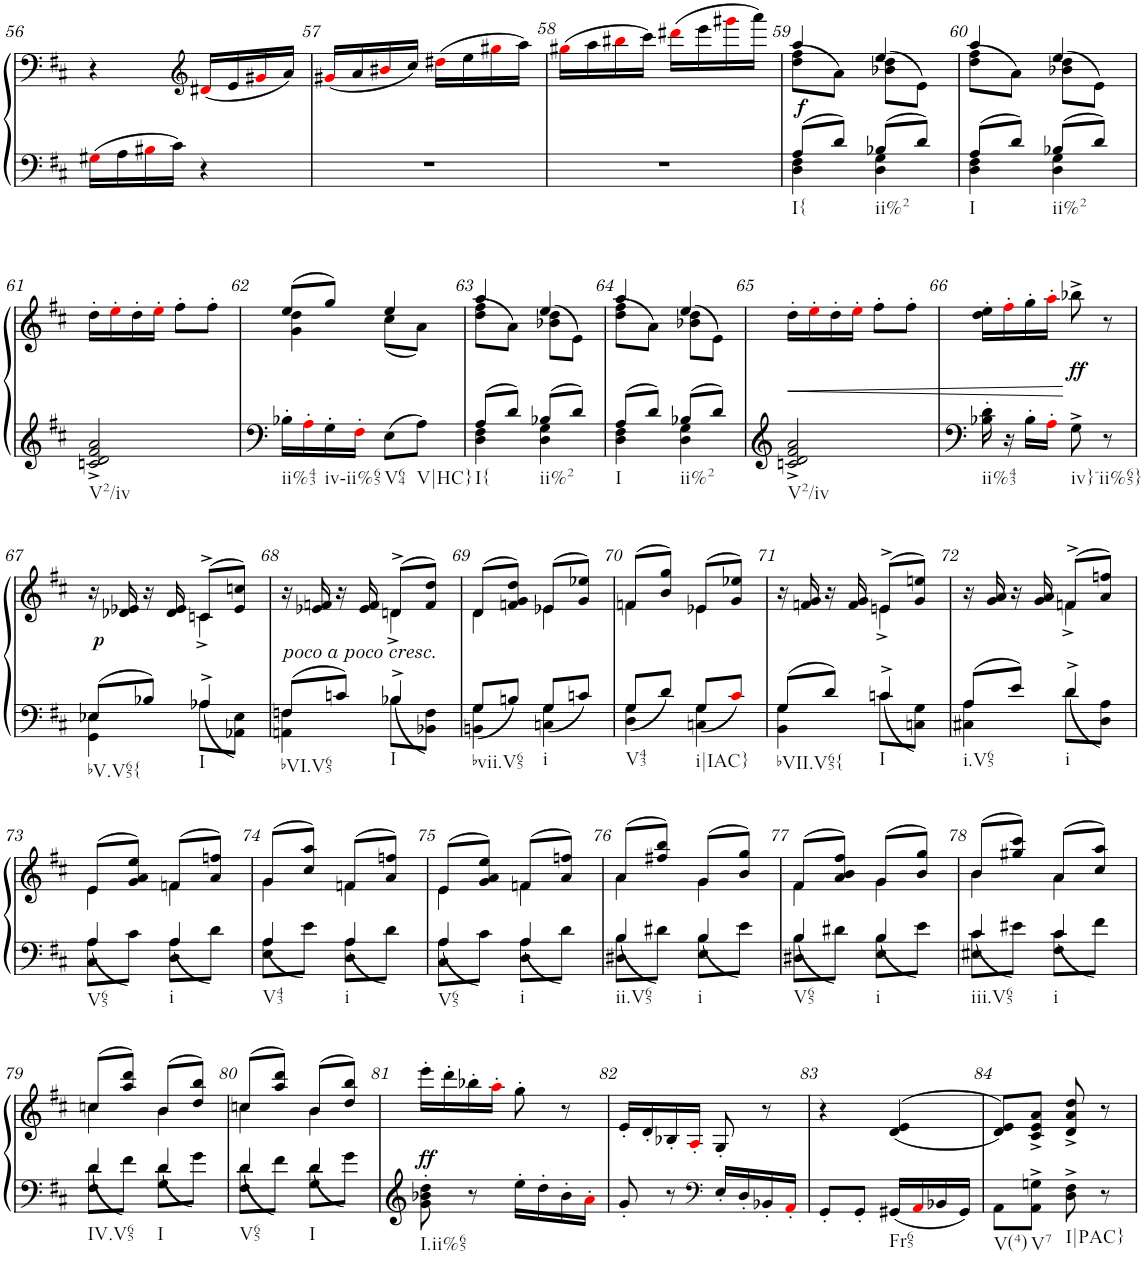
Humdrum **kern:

**kern	**kern	**dynam
*part1	*part1	*part1
*staff2	*staff1	*staff1/2
*I"Piano	*	*
*I'Pno.	*	*
!!LO:PB:g=z
*clefF4	*clefG2	*
*k[f#c#]	*k[f#c#]	*
*M2/4	*M2/4	*
=56	=56	=56
16G#Xi\LL	4r	.
16A\	.	.
16B#Xi\	.	.
16c#\JJ	.	.
*	*clefG2	*
4r	(16d#Xi/LL	.
.	16e/	.
.	16g#Xi/	.
.	16a/JJ)	.
=57	=57	=57
2r	(16g#Xi/LL	.
.	16a/	.
.	16b#Xi/	.
.	16cc#/JJ)	.
.	(16dd#Xi\LL	.
.	16ee\	.
.	16gg#Xi\	.
.	16aa\JJ)	.
=58	=58	=58
2r	(16gg#Xi\LL	.
.	16aa\	.
.	16bb#Xi\	.
.	16ccc#\JJ)	.
.	(16ddd#Xi\LL	.
.	16eee\	.
.	16ggg#Xi\	.
.	16aaa\JJ)	.
=59	=59	=59
*^	*^	*
!LO:TX:b:t=I{	!	!	!	!
!	!	!	!	!LO:DY:a=2
8A/L	4D\ 4F#\	4aa/	(>8dd\ 8ff#\L	f
8d/J	.	.	8a\J)	.
!LO:TX:b:t=ii%2	!	!	!	!
8B-X/L	4D\ 4G\	4ee/	(>8b-X\ 8dd\L	.
8d/J	.	.	8e\J)	.
=60	=60	=60	=60	=60
!LO:TX:b:t=I	!	!	!	!
8A/L	4D\ 4F#\	4aa/	(>8dd\ 8ff#\L	.
8d/J	.	.	8a\J)	.
!LO:TX:b:t=ii%2	!	!	!	!
8B-X/L	4D\ 4G\	4ee/	(>8b-X\ 8dd\L	.
8d/J	.	.	8e\J)	.
*v	*v	*	*	*
!!LO:LB:g=z
=61	=61	=61	=61
!LO:TX:b:t=V2/iv	!	!	!
*	*v	*v	*
2cn/^ 2d/^ 2f#/^ 2a/^	16dd'\LL	.
.	16ee'i\	.
.	16dd'\	.
.	16ee'i\JJ	.
.	8ff#'\L	.
.	8ff#'\J	.
=62	=62	=62
*	*^	*
!LO:TX:b:t=ii%43	!	!	!
16B-X'\LL	(8ee/L	4g\ 4dd\	.
16A'i\	.	.	.
!LO:TX:b:t=iv-ii%65	!	!	!
16G'\	8gg/J)	.	.
16F#'i\JJ	.	.	.
!LO:TX:b:t=V64	!	!	!
8E\L	4ee/	(8cc#\L	.
!LO:TX:b:t=V|HC}	!	!	!
8A\J	.	8a\J)	.
=63	=63	=63	=63
*^	*	*	*
!LO:TX:b:t=I{	!	!	!	!
8A/L	4D\ 4F#\	4aa/	(>8dd\ 8ff#\L	.
8d/J	.	.	8a\J)	.
!LO:TX:b:t=ii%2	!	!	!	!
8B-X/L	4D\ 4G\	4ee/	(>8b-X\ 8dd\L	.
8d/J	.	.	8e\J)	.
=64	=64	=64	=64	=64
!LO:TX:b:t=I	!	!	!	!
8A/L	4D\ 4F#\	4aa/	(>8dd\ 8ff#\L	.
8d/J	.	.	8a\J)	.
!LO:TX:b:t=ii%2	!	!	!	!
8B-X/L	4D\ 4G\	4ee/	(>8b-X\ 8dd\L	.
8d/J	.	.	8e\J)	.
*v	*v	*	*	*
=65	=65	=65	=65
!LO:TX:b:t=V2/iv	!	!	!
*	*v	*v	*
2cn/^ 2d/^ 2f#/^ 2a/^	16dd'\LL	.
.	16ee'i\	.
.	16dd'\	.
.	16ee'i\JJ	.
.	8ff#'\L	.
.	8ff#'\J	.
=66	=66	=66
!LO:TX:b:t=ii%43	!	!
16B-X\' 16d\'	16dd\' 16ee\'LL	.
16r	16ff#'i\	.
16B-'\LL	16gg'\	.
16A'i\JJ	16aa'i\JJ	.
!LO:TX:b:t=iv}-ii%65}	!	!
!	!	!LO:DY:b
8G^\	8bb-X^\	ff
8r	8r	.
!!LO:LB:g=z
=67	=67	=67
*^	*^	*
!LO:TX:b:t=bV.V65{	!	!	!	!
!	!	!	!	!LO:DY:b
8E-X/L	4GG\ 4E-\	16r	4ryy	p
.	.	16d-X/ 16e-X/	.	.
8B-X/J	.	16r	.	.
.	.	16d-/ 16e-/	.	.
!LO:TX:b:t=I	!	!	!	!
4A-X^/	8A-\L	(8cn^/L	4c^\	.
.	8AA-X\ 8E-\J	8e-/ 8ccn/J)	.	.
=68	=68	=68	=68	=68
!LO:TX:a:i:t=poco a poco cresc.	!	!	!	!
!LO:TX:b:t=bVI.V65	!	!	!	!
8Fn/L	4AAn\ 4F\	16r	4ryy	.
.	.	16e-X/ 16fn/	.	.
8cn/J	.	16r	.	.
.	.	16e-/ 16f/	.	.
!LO:TX:b:t=I	!	!	!	!
4B-X^/	8B-\L	(8dn^/L	4dn^\	.
.	8BB-X\ 8F\J	8f/ 8dd/J)	.	.
=69	=69	=69	=69	=69
!LO:TX:b:t=bvii.V65	!	!	!	!
8G/L	(4BBn\ 4G\	(8d/L	4d\	.
8Bn/J	.	8fn/ 8g/ 8dd/J)	.	.
!LO:TX:b:t=i	!	!	!	!
8G/L	4Cn\ 4G\	(8e-X/L	4e-\	.
8cn/J	.	8g/ 8ee-X/J)	.	.
=70	=70	=70	=70	=70
!LO:TX:b:t=V43	!	!	!	!
8G/L	(4D\ 4G\	8fn/L	4f\	.
8d/J	.	8b/ 8gg/J)	.	.
!LO:TX:b:t=i|IAC}	!	!	!	!
8G/L	4Cn\ 4G\	(8e-X/L	4e-\	.
8c#i/J	.	8g/ 8ee-X/J)	.	.
=71	=71	=71	=71	=71
!LO:TX:b:t=bVII.V65{	!	!	!	!
8G/L	4BB\ 4G\	16r	4ryy	.
.	.	16fn/ 16g/	.	.
8d/J	.	16r	.	.
.	.	16f/ 16g/	.	.
!LO:TX:b:t=I	!	!	!	!
4cn^/	8c\L	8e^/L	4en^\	.
.	8Cn\ 8G\J	8g/ 8een/J)	.	.
=72	=72	=72	=72	=72
!LO:TX:b:t=i.V65	!	!	!	!
8A/L	4C#X\ 4A\	16r	4ryy	.
.	.	16g/ 16a/	.	.
8e/J	.	16r	.	.
.	.	16g/ 16a/	.	.
!LO:TX:b:t=i	!	!	!	!
4d^/	8d\L	(8fn^/L	4f^\	.
.	8D\ 8A\J	8a/ 8ffn/J)	.	.
!!LO:LB:g=z	!!
=73	=73	=73	=73	=73
!LO:TX:b:t=V65	!	!	!	!
4A/	8C#\ 8A\L	(8e/L	4e\	.
.	8c#\J	8g/ 8a/ 8ee/J)	.	.
!LO:TX:b:t=i	!	!	!	!
4A/	8D\ 8A\L	(8fn/L	4f\	.
.	8d\J	8a/ 8ffn/J)	.	.
=74	=74	=74	=74	=74
!LO:TX:b:t=V43	!	!	!	!
4A/	8E\ 8A\L	(8g/L	4g\	.
.	8e\J	8cc#/ 8aa/J)	.	.
!LO:TX:b:t=i	!	!	!	!
4A/	8D\ 8A\L	(8fn/L	4f\	.
.	8d\J	8a/ 8ffn/J)	.	.
=75	=75	=75	=75	=75
!LO:TX:b:t=V65	!	!	!	!
4A/	8C#\ 8A\L	(8e/L	4e\	.
.	8c#\J	8g/ 8a/ 8ee/J)	.	.
!LO:TX:b:t=i	!	!	!	!
4A/	8D\ 8A\L	(8fn/L	4f\	.
.	8d\J	8a/ 8ffn/J)	.	.
=76	=76	=76	=76	=76
!LO:TX:b:t=ii.V65	!	!	!	!
4B/	8D#X\ 8B\L	(8a/L	4a\	.
.	8d#X\J	8ff#X/ 8bb/J)	.	.
!LO:TX:b:t=i	!	!	!	!
4B/	8E\ 8B\L	(8g/L	4g\	.
.	8e\J	8b/ 8gg/J)	.	.
=77	=77	=77	=77	=77
!LO:TX:b:t=V65	!	!	!	!
4B/	8D#X\ 8B\L	(8f#/L	4f#\	.
.	8d#X\J	8a/ 8b/ 8ff#/J)	.	.
!LO:TX:b:t=i	!	!	!	!
4B/	8E\ 8B\L	(8g/L	4g\	.
.	8e\J	8b/ 8gg/J)	.	.
=78	=78	=78	=78	=78
!LO:TX:b:t=iii.V65	!	!	!	!
4c#/	8E#X\ 8c#\L	(8b/L	4b\	.
.	8e#X\J	8gg#X/ 8ccc#/J)	.	.
!LO:TX:b:t=i	!	!	!	!
4c#/	8F#\ 8c#\L	(8a/L	4a\	.
.	8f#\J	8cc#/ 8aa/J)	.	.
!!LO:LB:g=z	!!
=79	=79	=79	=79	=79
!LO:TX:b:t=IV.V65	!	!	!	!
4d/	8F#\ 8d\L	(8ccn/L	4cc\	.
.	8f#\J	8aa/ 8ddd/J)	.	.
!LO:TX:b:t=I	!	!	!	!
4d/	8G\ 8d\L	(8b/L	4b\	.
.	8g\J	8dd/ 8bb/J)	.	.
=80	=80	=80	=80	=80
!LO:TX:b:t=V65	!	!	!	!
4d/	8F#\ 8d\L	(8ccn/L	4cc\	.
.	8f#\J	8aa/ 8ddd/J)	.	.
!LO:TX:b:t=I	!	!	!	!
4d/	8G\ 8d\L	(8b/L	4b\	.
.	8g\J	8dd/ 8bb/J)	.	.
*	*	*v	*v	*
=81	=81	=81	=81
!LO:TX:b:t=I.ii%65	!	!	!
!	!	!	!LO:DY:a=2
*v	*v	*	*
8g\' 8b-X\' 8dd\'	16eee'\LL	ff
.	16ddd'\	.
8r	16bb-X'\	.
.	16aa'i\JJ	.
16ee'\LL	8gg'\	.
16dd'\	.	.
16b-'\	8r	.
16a'i\JJ	.	.
=82	=82	=82
8g'/	16e'/LL	.
.	16d'/	.
8r	16B-X'/	.
.	16A'i/JJ	.
*clefF4	*	*
16E'/LL	8G'/	.
16D'/	.	.
16BB-X'/	8r	.
16AA'i/JJ	.	.
=83	=83	=83
8GG'/L	4r	.
8GG'/J	.	.
!LO:TX:b:t=Fr65	!	!
16GG#X/LL	((>4d/ 4e/	.
16AAi/	.	.
16BB-X/	.	.
16GG#/JJ	.	.
=84	=84	=84
!LO:TX:b:t=V(4)	!	!
8AA\L	8d/ 8e/L))	.
!LO:TX:b:t=V7	!	!
8AA\^ 8Gn\^J	8c#/^ 8e/^ 8a/^J	.
!LO:TX:b:t=I|PAC}	!	!
8D\^ 8F#\^	8d/^ 8a/^ 8dd/^	.
8r	8r	.
=	=	=
*-	*-	*-
